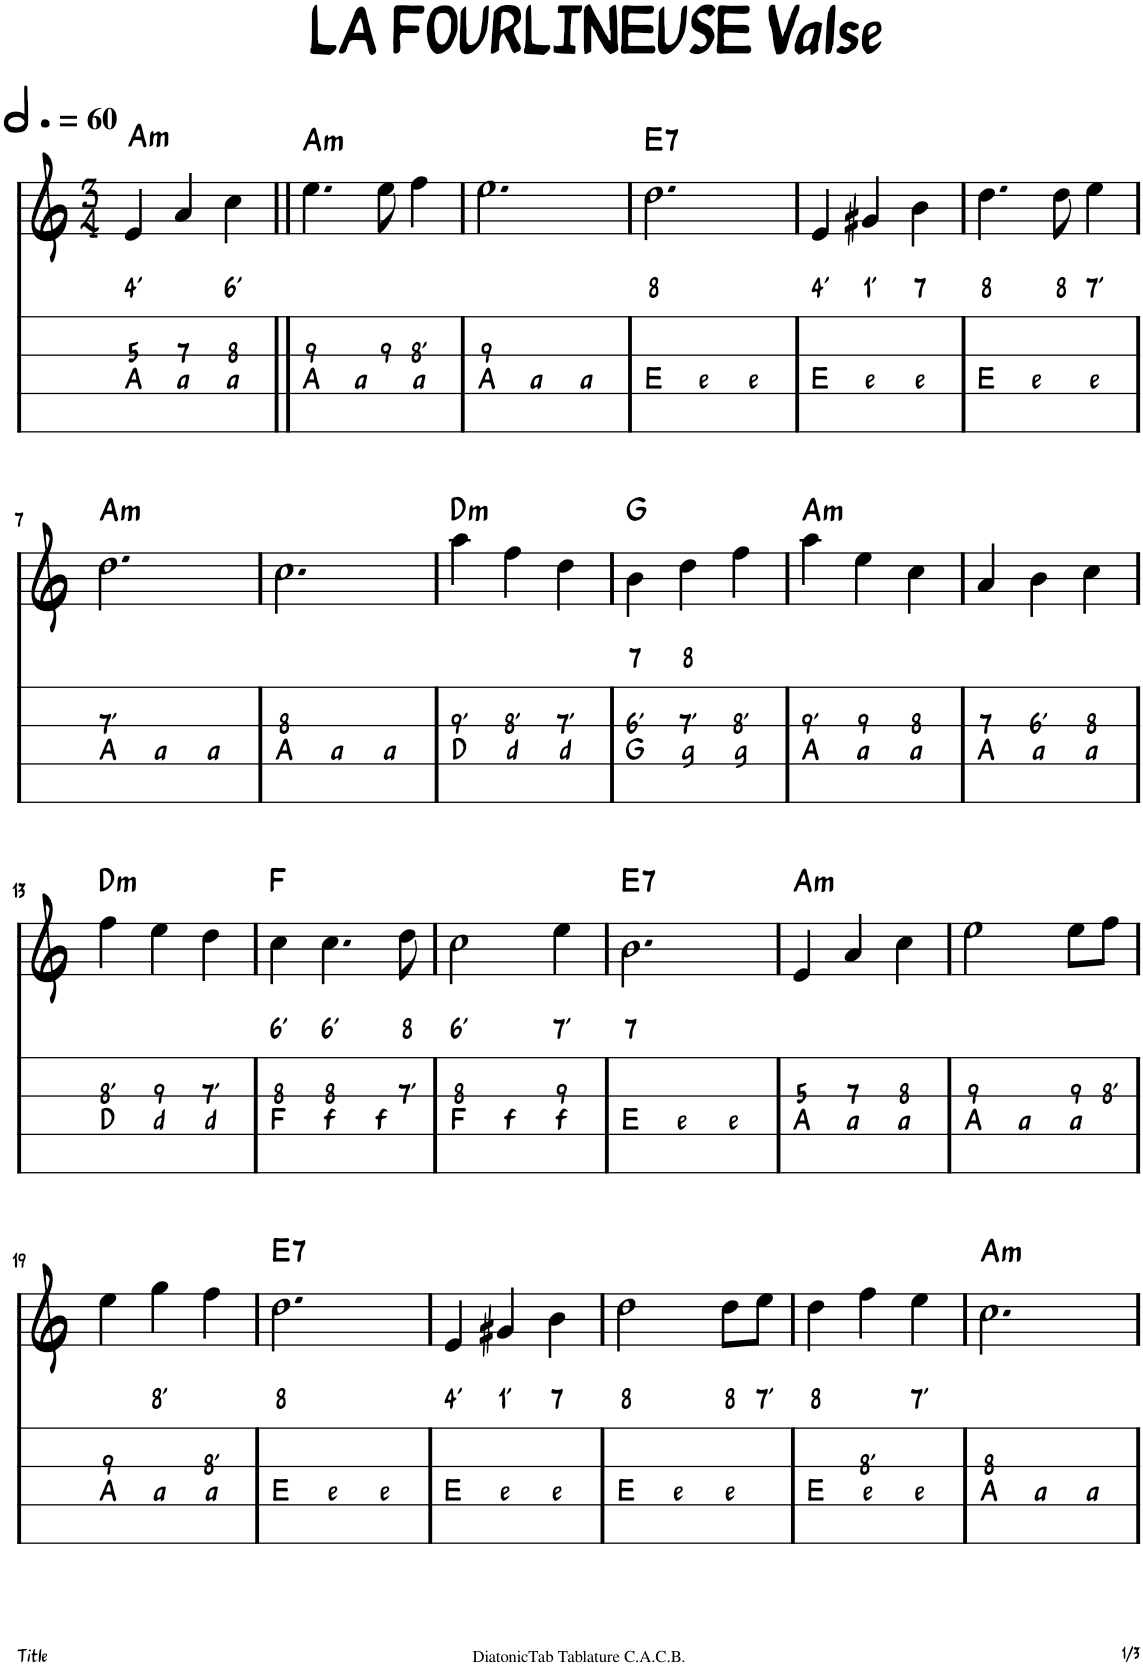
**kern	**text	**text	**text	**kern	**text	**text	**harte
*part2	*part2	*part2	*part2	*part1	*part1	*part1	*part1
*staff2	*staff2	*staff2	*staff2	*staff1	*staff1	*staff1	*
*I"Tablature	*	*	*	*I"Thème	*	*	*
*stria4	*	*	*	*	*	*	*
*clefG2	*	*	*	*clefG2	*	*	*
*k[]	*	*	*	*k[]	*	*	*
*M3/4	*	*	*	*M3/4	*	*	*
*MM180	*	*	*	*MM180	*	*	*
=1	=1	=1	=1	=1	=1	=1	=1
!	!	!	!LO:LY:b	!	!LO:LY:b	!LO:LY:b	!LO:H:kt=m
4ryy	.	.	A	4e/	4'	5	A:min
!	!	!	!LO:LY:b	!	!	!LO:LY:b	!
4ryy	.	.	a	4a/	.	7	.
!	!	!	!LO:LY:b	!	!LO:LY:b	!LO:LY:b	!
4ryy	.	.	a	4cc\	6'	8	.
=2||	=2||	=2||	=2||	=2||	=2||	=2||	=2||
!	!	!	!LO:LY:b	!	!	!LO:LY:b	!LO:H:kt=m
4ryy	.	.	A	4.ee\	.	9	A:min
!	!	!	!LO:LY:b	!	!	!	!
4ryy	.	.	a	.	.	.	.
!	!	!	!	!	!	!LO:LY:b	!
.	.	.	.	8ee\	.	9	.
!	!	!	!LO:LY:b	!	!	!LO:LY:b	!
4ryy	.	.	a	4ff\	.	8'	.
=3	=3	=3	=3	=3	=3	=3	=3
!	!	!	!LO:LY:b	!	!	!LO:LY:b	!
4ryy	.	.	A	2.ee\	.	9	.
!	!	!	!LO:LY:b	!	!	!	!
4ryy	.	.	a	.	.	.	.
!	!	!	!LO:LY:b	!	!	!	!
4ryy	.	.	a	.	.	.	.
=4	=4	=4	=4	=4	=4	=4	=4
!	!	!	!LO:LY:b	!	!LO:LY:b	!	!LO:H:kt=7
4ryy	.	.	E	2.dd\	8	.	E:7
!	!	!	!LO:LY:b	!	!	!	!
4ryy	.	.	e	.	.	.	.
!	!	!	!LO:LY:b	!	!	!	!
4ryy	.	.	e	.	.	.	.
=5	=5	=5	=5	=5	=5	=5	=5
!	!	!	!LO:LY:b	!	!LO:LY:b	!	!
4ryy	.	.	E	4e/	4'	.	.
!	!	!	!LO:LY:b	!	!LO:LY:b	!	!
4ryy	.	.	e	4g#X/	1'	.	.
!	!	!	!LO:LY:b	!	!LO:LY:b	!	!
4ryy	.	.	e	4b\	7	.	.
=6	=6	=6	=6	=6	=6	=6	=6
!	!	!	!LO:LY:b	!	!LO:LY:b	!	!
4ryy	.	.	E	4.dd\	8	.	.
!	!	!	!LO:LY:b	!	!	!	!
4ryy	.	.	e	.	.	.	.
!	!	!	!	!	!LO:LY:b	!	!
.	.	.	.	8dd\	8	.	.
!	!	!	!LO:LY:b	!	!LO:LY:b	!	!
4ryy	.	.	e	4ee\	7'	.	.
!!LO:LB:g=z
=7	=7	=7	=7	=7	=7	=7	=7
!	!	!	!LO:LY:b	!	!	!LO:LY:b	!LO:H:kt=m
4ryy	.	.	A	2.dd\	.	7'	A:min
!	!	!	!LO:LY:b	!	!	!	!
4ryy	.	.	a	.	.	.	.
!	!	!	!LO:LY:b	!	!	!	!
4ryy	.	.	a	.	.	.	.
=8	=8	=8	=8	=8	=8	=8	=8
!	!	!	!LO:LY:b	!	!	!LO:LY:b	!
4ryy	.	.	A	2.cc\	.	8	.
!	!	!	!LO:LY:b	!	!	!	!
4ryy	.	.	a	.	.	.	.
!	!	!	!LO:LY:b	!	!	!	!
4ryy	.	.	a	.	.	.	.
=9	=9	=9	=9	=9	=9	=9	=9
!	!	!	!LO:LY:b	!	!	!LO:LY:b	!LO:H:kt=m
4ryy	.	.	D	4aa\	.	9'	D:min
!	!	!	!LO:LY:b	!	!	!LO:LY:b	!
4ryy	.	.	d	4ff\	.	8'	.
!	!	!	!LO:LY:b	!	!	!LO:LY:b	!
4ryy	.	.	d	4dd\	.	7'	.
=10	=10	=10	=10	=10	=10	=10	=10
!	!	!	!LO:LY:b	!	!LO:LY:b	!LO:LY:b	!
4ryy	.	.	G	4b\	7	6'	G:maj
!	!	!	!LO:LY:b	!	!LO:LY:b	!LO:LY:b	!
4ryy	.	.	g	4dd\	8	7'	.
!	!	!	!LO:LY:b	!	!	!LO:LY:b	!
4ryy	.	.	g	4ff\	.	8'	.
=11	=11	=11	=11	=11	=11	=11	=11
!	!	!	!LO:LY:b	!	!	!LO:LY:b	!LO:H:kt=m
4ryy	.	.	A	4aa\	.	9'	A:min
!	!	!	!LO:LY:b	!	!	!LO:LY:b	!
4ryy	.	.	a	4ee\	.	9	.
!	!	!	!LO:LY:b	!	!	!LO:LY:b	!
4ryy	.	.	a	4cc\	.	8	.
=12	=12	=12	=12	=12	=12	=12	=12
!	!	!	!LO:LY:b	!	!	!LO:LY:b	!
4ryy	.	.	A	4a/	.	7	.
!	!	!	!LO:LY:b	!	!	!LO:LY:b	!
4ryy	.	.	a	4b\	.	6'	.
!	!	!	!LO:LY:b	!	!	!LO:LY:b	!
4ryy	.	.	a	4cc\	.	8	.
!!LO:LB:g=z
=13	=13	=13	=13	=13	=13	=13	=13
!	!	!	!LO:LY:b	!	!	!LO:LY:b	!LO:H:kt=m
4ryy	.	.	D	4ff\	.	8'	D:min
!	!	!	!LO:LY:b	!	!	!LO:LY:b	!
4ryy	.	.	d	4ee\	.	9	.
!	!	!	!LO:LY:b	!	!	!LO:LY:b	!
4ryy	.	.	d	4dd\	.	7'	.
=14	=14	=14	=14	=14	=14	=14	=14
!	!	!	!LO:LY:b	!	!LO:LY:b	!LO:LY:b	!
4ryy	.	.	F	4cc\	6'	8	F:maj
!	!	!	!LO:LY:b	!	!LO:LY:b	!LO:LY:b	!
4ryy	.	.	f	4.cc\	6'	8	.
!	!	!	!LO:LY:b	!	!	!	!
4ryy	.	.	f	.	.	.	.
!	!	!	!	!	!LO:LY:b	!LO:LY:b	!
.	.	.	.	8dd\	8	7'	.
=15	=15	=15	=15	=15	=15	=15	=15
!	!	!	!LO:LY:b	!	!LO:LY:b	!LO:LY:b	!
4ryy	.	.	F	2cc\	6'	8	.
!	!	!	!LO:LY:b	!	!	!	!
4ryy	.	.	f	.	.	.	.
!	!	!	!LO:LY:b	!	!LO:LY:b	!LO:LY:b	!
4ryy	.	.	f	4ee\	7'	9	.
=16	=16	=16	=16	=16	=16	=16	=16
!	!	!	!LO:LY:b	!	!LO:LY:b	!	!LO:H:kt=7
4ryy	.	.	E	2.b\	7	.	E:7
!	!	!	!LO:LY:b	!	!	!	!
4ryy	.	.	e	.	.	.	.
!	!	!	!LO:LY:b	!	!	!	!
4ryy	.	.	e	.	.	.	.
=17	=17	=17	=17	=17	=17	=17	=17
!	!	!	!LO:LY:b	!	!	!LO:LY:b	!LO:H:kt=m
4ryy	.	.	A	4e/	.	5	A:min
!	!	!	!LO:LY:b	!	!	!LO:LY:b	!
4ryy	.	.	a	4a/	.	7	.
!	!	!	!LO:LY:b	!	!	!LO:LY:b	!
4ryy	.	.	a	4cc\	.	8	.
=18	=18	=18	=18	=18	=18	=18	=18
!	!	!	!LO:LY:b	!	!	!LO:LY:b	!
4ryy	.	.	A	2ee\	.	9	.
!	!	!	!LO:LY:b	!	!	!	!
4ryy	.	.	a	.	.	.	.
!	!	!	!LO:LY:b	!	!	!LO:LY:b	!
4ryy	.	.	a	8ee\L	.	9	.
!	!	!	!	!	!	!LO:LY:b	!
.	.	.	.	8ff\J	.	8'	.
!!LO:LB:g=z
=19	=19	=19	=19	=19	=19	=19	=19
!	!	!	!LO:LY:b	!	!	!LO:LY:b	!
4ryy	.	.	A	4ee\	.	9	.
!	!	!	!LO:LY:b	!	!LO:LY:b	!	!
4ryy	.	.	a	4gg\	8'	.	.
!	!	!	!LO:LY:b	!	!	!LO:LY:b	!
4ryy	.	.	a	4ff\	.	8'	.
=20	=20	=20	=20	=20	=20	=20	=20
!	!	!	!LO:LY:b	!	!LO:LY:b	!	!LO:H:kt=7
4ryy	.	.	E	2.dd\	8	.	E:7
!	!	!	!LO:LY:b	!	!	!	!
4ryy	.	.	e	.	.	.	.
!	!	!	!LO:LY:b	!	!	!	!
4ryy	.	.	e	.	.	.	.
=21	=21	=21	=21	=21	=21	=21	=21
!	!	!	!LO:LY:b	!	!LO:LY:b	!	!
4ryy	.	.	E	4e/	4'	.	.
!	!	!	!LO:LY:b	!	!LO:LY:b	!	!
4ryy	.	.	e	4g#X/	1'	.	.
!	!	!	!LO:LY:b	!	!LO:LY:b	!	!
4ryy	.	.	e	4b\	7	.	.
=22	=22	=22	=22	=22	=22	=22	=22
!	!	!	!LO:LY:b	!	!LO:LY:b	!	!
4ryy	.	.	E	2dd\	8	.	.
!	!	!	!LO:LY:b	!	!	!	!
4ryy	.	.	e	.	.	.	.
!	!	!	!LO:LY:b	!	!LO:LY:b	!	!
4ryy	.	.	e	8dd\L	8	.	.
!	!	!	!	!	!LO:LY:b	!	!
.	.	.	.	8ee\J	7'	.	.
=23	=23	=23	=23	=23	=23	=23	=23
!	!	!	!LO:LY:b	!	!LO:LY:b	!	!
4ryy	.	.	E	4dd\	8	.	.
!	!	!	!LO:LY:b	!	!	!LO:LY:b	!
4ryy	.	.	e	4ff\	.	8'	.
!	!	!	!LO:LY:b	!	!LO:LY:b	!	!
4ryy	.	.	e	4ee\	7'	.	.
=24	=24	=24	=24	=24	=24	=24	=24
!	!	!	!LO:LY:b	!	!	!LO:LY:b	!LO:H:kt=m
4ryy	.	.	A	2.cc\	.	8	A:min
!	!	!	!LO:LY:b	!	!	!	!
4ryy	.	.	a	.	.	.	.
!	!	!	!LO:LY:b	!	!	!	!
4ryy	.	.	a	.	.	.	.
=	=	=	=	=	=	=	=
*-	*-	*-	*-	*-	*-	*-	*-
